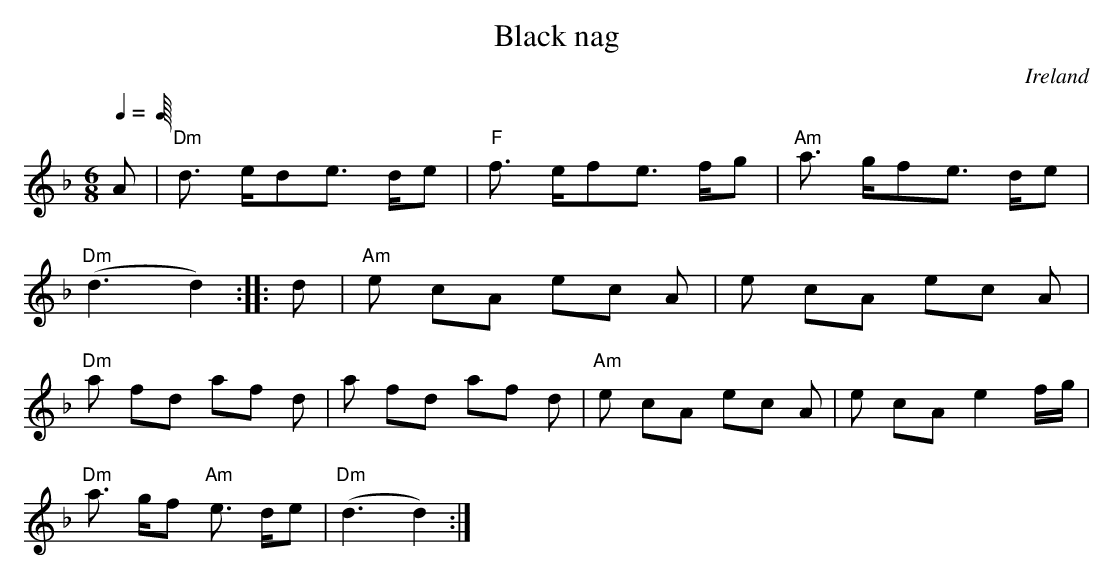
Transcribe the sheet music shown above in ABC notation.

X:1
T:Black nag
O:Ireland
M:6/8
L:1/8
Q:1/4=
K:Dm
V:1
A |"Dm" d3/2 e/de3/2 d/e|"F" f3/2 e/fe3/2 f/g|"Am" a3/2 g/fe3/2 d/e|
"Dm" (d3 d2) :| |:d|"Am" e cA ec A|e cA ec A|
"Dm" a fd af d|a fd af d|"Am" e cA ec A|e cA e2 f/g/|
"Dm" a3/2 g/f"Am" e3/2 d/e|"Dm" (d3 d2) :|
